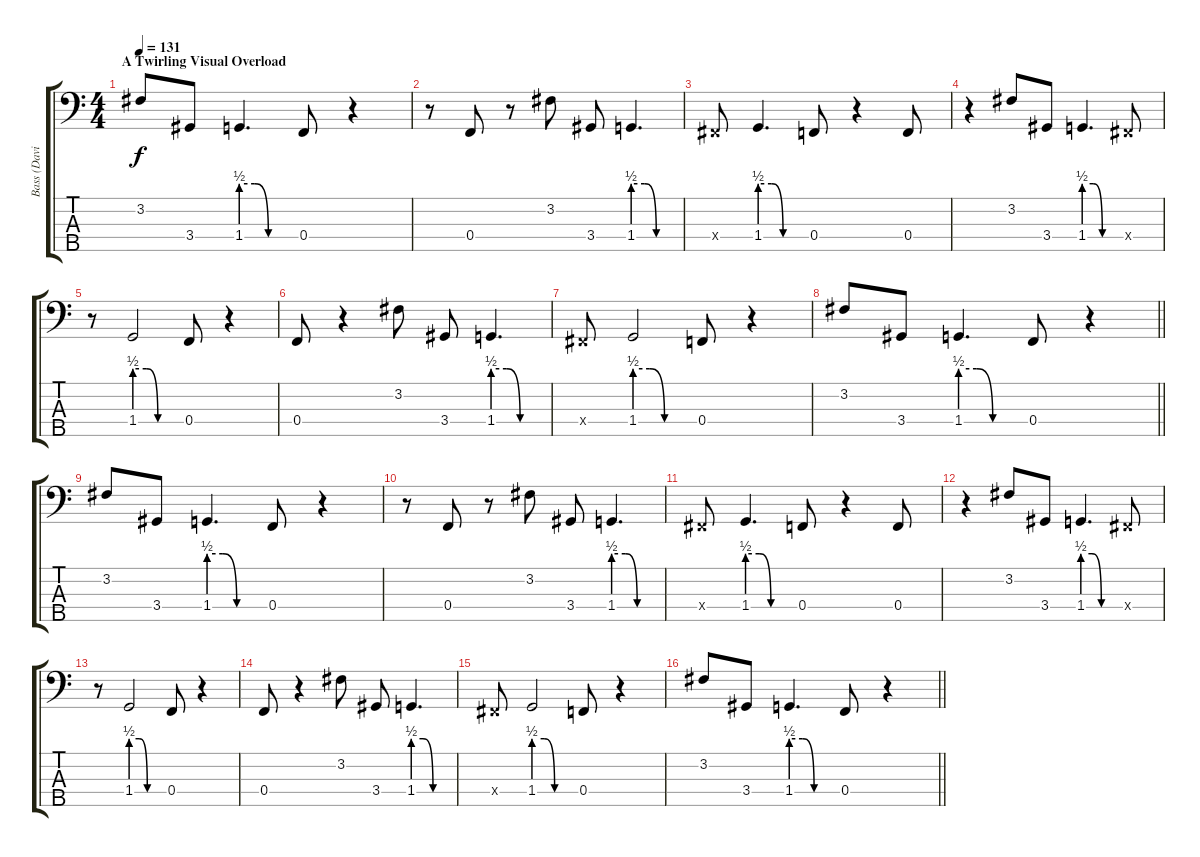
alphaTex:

\track ("Bass (David Lovgren)" "Bass (Davi") {instrument slapbass1}
\staff {score tabs}
\tuning (Ab2 Eb2 Bb1 F1 C1) {hide}
\ts (4 4)
\section ("" "A Twirling Visual Overload")
\tempo 131
\clef f4
\ks c
3.2.8{dy f} 3.4.8 1.4{be (custom 0 2 15 2 30 0 60 0)}.4{d} 0.4.8 r.4 |
r.8 0.4.8 r.8 3.2.8 3.4.8 1.4{be (custom 0 2 15 2 30 0 60 0)}.4{d} |
1.4{x}.8 1.4{be (custom 0 2 15 2 30 0 60 0)}.4{d} 0.4.8 r.4 0.4.8 |
r.4 3.2.8 3.4.8 1.4{be (custom 0 2 15 2 30 0 60 0)}.4{d} 1.4{x}.8 |
r.8 1.4{be (custom 0 2 15 2 30 0 60 0)}.2 0.4.8 r.4 |
0.4.8 r.4 3.2.8 3.4.8 1.4{be (custom 0 2 15 2 30 0 60 0)}.4{d} |
1.4{x}.8 1.4{be (custom 0 2 15 2 30 0 60 0)}.2 0.4.8 r.4 |
\barLineRight lightlight
3.2.8 3.4.8 1.4{be (custom 0 2 15 2 30 0 60 0)}.4{d} 0.4.8 r.4 |
3.2.8 3.4.8 1.4{be (custom 0 2 15 2 30 0 60 0)}.4{d} 0.4.8 r.4 |
r.8 0.4.8 r.8 3.2.8 3.4.8 1.4{be (custom 0 2 15 2 30 0 60 0)}.4{d} |
1.4{x}.8 1.4{be (custom 0 2 15 2 30 0 60 0)}.4{d} 0.4.8 r.4 0.4.8 |
r.4 3.2.8 3.4.8 1.4{be (custom 0 2 15 2 30 0 60 0)}.4{d} 1.4{x}.8 |
r.8 1.4{be (custom 0 2 15 2 30 0 60 0)}.2 0.4.8 r.4 |
0.4.8 r.4 3.2.8 3.4.8 1.4{be (custom 0 2 15 2 30 0 60 0)}.4{d} |
1.4{x}.8 1.4{be (custom 0 2 15 2 30 0 60 0)}.2 0.4.8 r.4 |
\barLineRight lightlight
3.2.8 3.4.8 1.4{be (custom 0 2 15 2 30 0 60 0)}.4{d} 0.4.8 r.4
